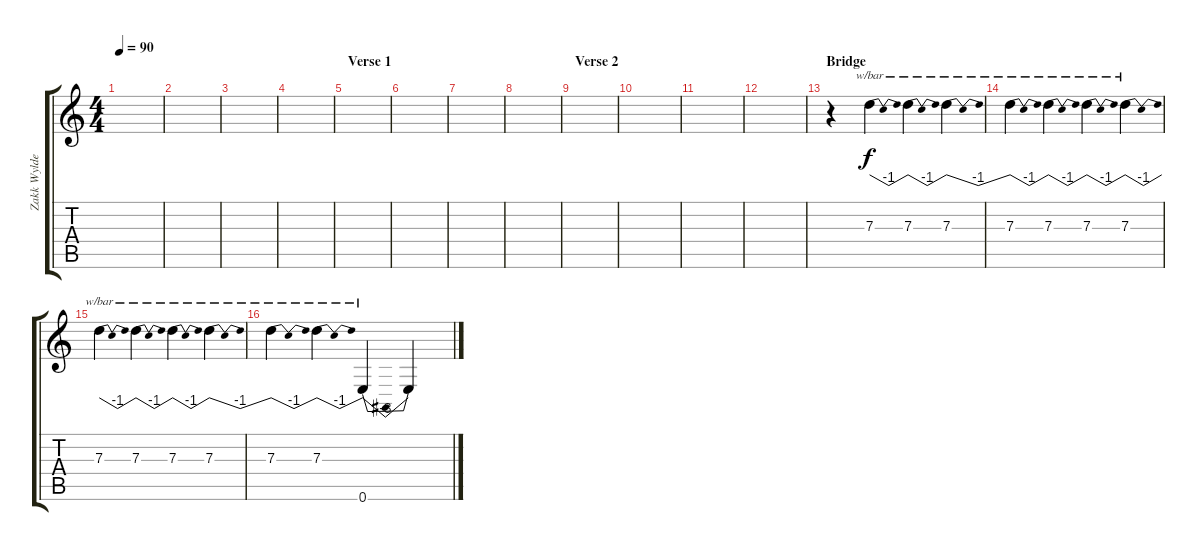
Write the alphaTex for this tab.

\track ("Zakk Wylde" "Zakk Wylde") {instrument distortionguitar}
\staff {score tabs}
\tuning (E4 B3 G3 D3 A2 E2) {hide}
\ts (4 4)
\tempo 90
\clef g2
\ks c
|
|
|
|
\section ("" "Verse 1")
|
|
|
|
\section ("" "Verse 2")
|
|
|
|
\section ("" "Bridge")
r.4{volume 11} 7.3.4{tbe (dip default 0 0 30 -4 60 0)} 7.3.4{tbe (dip default 0 0 30 -4 60 0)} 7.3.4{tbe (dip default 0 0 30 -4 60 0)} |
7.3.4{tbe (dip default 0 0 30 -4 60 0)} 7.3.4{tbe (dip default 0 0 30 -4 60 0)} 7.3.4{tbe (dip default 0 0 30 -4 60 0)} 7.3.4{tbe (dip default 0 0 30 -4 60 0)} |
7.3.4{tbe (dip default 0 0 30 -4 60 0)} 7.3.4{tbe (dip default 0 0 30 -4 60 0)} 7.3.4{tbe (dip default 0 0 30 -4 60 0)} 7.3.4{tbe (dip default 0 0 30 -4 60 0)} |
7.3.4{tbe (dip default 0 0 30 -4 60 0)} 7.3.4{tbe (dip default 0 0 30 -4 60 0)} 0.6.4{tbe (dip default 0 0 30 -12 60 0) volume 14} 0.6{t}.4
